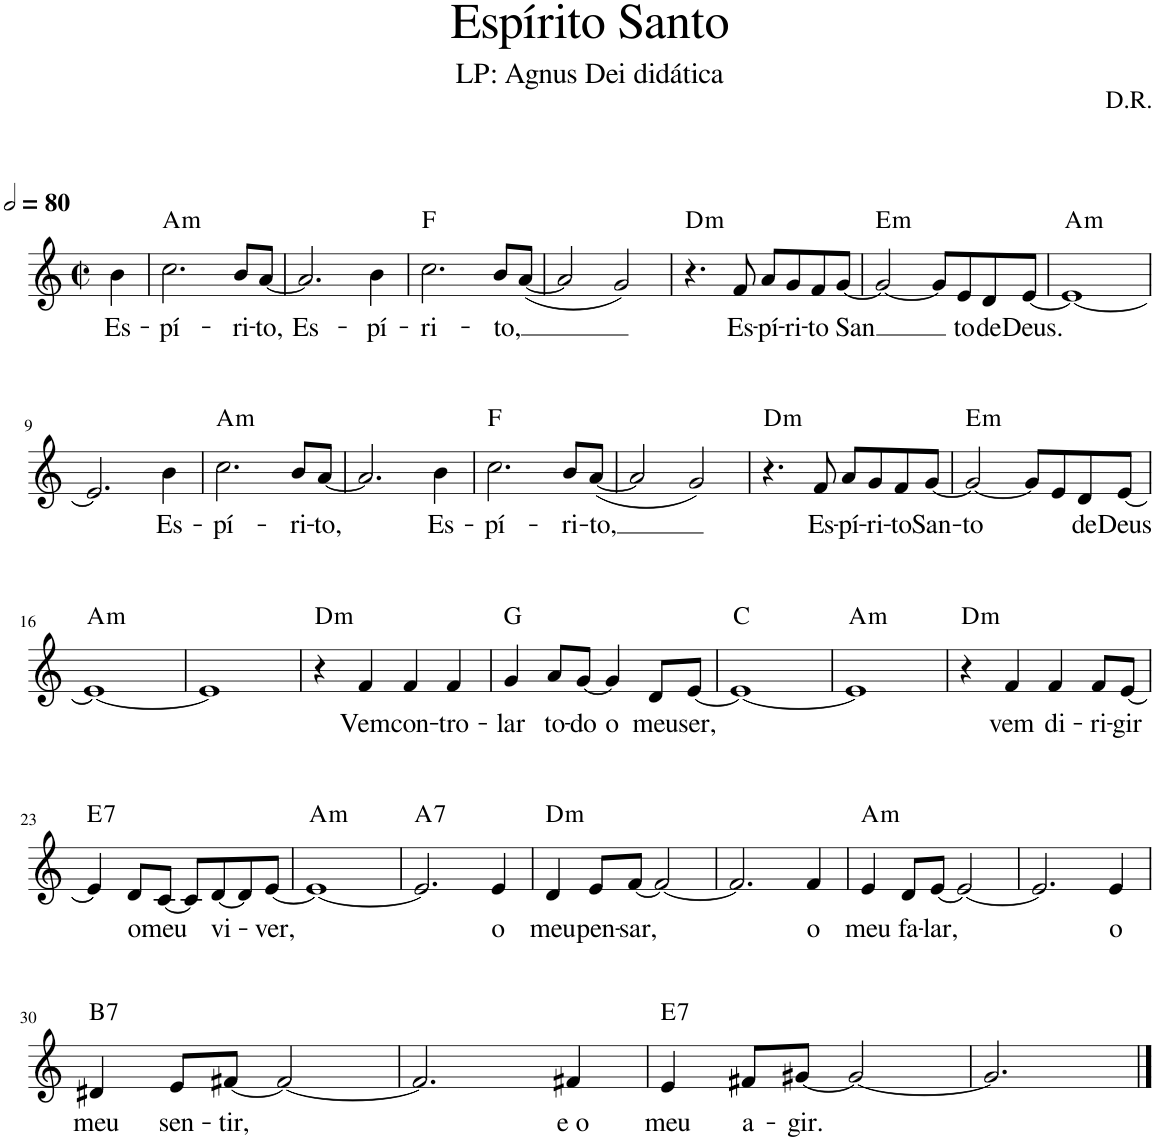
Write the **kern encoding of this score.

**kern	**text	**harte
*part1	*part1	*part1
*staff1	*staff1	*
*I"Voz	*	*
*I'Vo.	*	*
*clefG2	*	*
*k[]	*	*
*M2/2	*	*
*met(c|)	*	*
*MM160	*	*
=1	=1	=1
!	!LO:LY:b	!
4b\	Es-	.
=2	=2	=2
!	!LO:LY:b	!LO:H:kt=m
2.cc\	-pí-	A:min
!	!LO:LY:b	!
8b/L	-ri-	.
!	!LO:LY:b	!
[8a/J	-to,	.
=3	=3	=3
!	!LO:LY:b	!
2.a/]	Es-	.
!	!LO:LY:b	!
4b\	-pí-	.
=4	=4	=4
!	!LO:LY:b	!
2.cc\	-ri-	F:maj
!	!LO:LY:b	!
8b/L	-to,	.
([8a/J	.	.
=5	=5	=5
2a/]	.	.
2g/)	.	.
=6	=6	=6
!	!	!LO:H:kt=m
4.r	.	D:min
!	!LO:LY:b	!
8f/	Es-	.
!	!LO:LY:b	!
8a/L	-pí-	.
!	!LO:LY:b	!
8g/	-ri-	.
!	!LO:LY:b	!
8f/	-to	.
!	!LO:LY:b	!
[8g/J	-San	.
=7	=7	=7
!	!	!LO:H:kt=m
2g/_	.	E:min
8g/L]	.	.
!	!LO:LY:b	!
8e/	to	.
!	!LO:LY:b	!
8d/	de	.
!	!LO:LY:b	!
[8e/J	Deus.	.
=8	=8	=8
!	!	!LO:H:kt=m
1e_	.	A:min
!!LO:LB:g=z
=9	=9	=9
2.e/]	.	.
!	!LO:LY:b	!
4b\	Es-	.
=10	=10	=10
!	!LO:LY:b	!LO:H:kt=m
2.cc\	-pí-	A:min
!	!LO:LY:b	!
8b/L	-ri-	.
!	!LO:LY:b	!
[8a/J	-to,	.
=11	=11	=11
2.a/]	.	.
!	!LO:LY:b	!
4b\	Es-	.
=12	=12	=12
!	!LO:LY:b	!
2.cc\	-pí-	F:maj
!	!LO:LY:b	!
8b/L	-ri-	.
!	!LO:LY:b	!
([8a/J	-to,	.
=13	=13	=13
2a/]	.	.
2g/)	.	.
=14	=14	=14
!	!	!LO:H:kt=m
4.r	.	D:min
!	!LO:LY:b	!
8f/	Es-	.
!	!LO:LY:b	!
8a/L	-pí-	.
!	!LO:LY:b	!
8g/	-ri-	.
!	!LO:LY:b	!
8f/	-to	.
!	!LO:LY:b	!
[8g/J	San-	.
=15	=15	=15
!	!LO:LY:b	!LO:H:kt=m
2g/_	-to	E:min
8g/L]	.	.
8e/	.	.
!	!LO:LY:b	!
8d/	de	.
!	!LO:LY:b	!
[8e/J	Deus	.
!!LO:LB:g=z
=16	=16	=16
!	!	!LO:H:kt=m
1e_	.	A:min
=17	=17	=17
1e]	.	.
=18	=18	=18
!	!	!LO:H:kt=m
4r	.	D:min
!	!LO:LY:b	!
4f/	Vem	.
!	!LO:LY:b	!
4f/	con-	.
!	!LO:LY:b	!
4f/	-tro-	.
=19	=19	=19
!	!LO:LY:b	!
4g/	-lar	G:maj
!	!LO:LY:b	!
8a/L	to-	.
!	!LO:LY:b	!
[8g/J	-do	.
!	!LO:LY:b	!
4g/]	o	.
!	!LO:LY:b	!
8d/L	meu	.
!	!LO:LY:b	!
[8e/J	ser,	.
=20	=20	=20
1e_	.	C:maj
=21	=21	=21
!	!	!LO:H:kt=m
1e]	.	A:min
=22	=22	=22
!	!	!LO:H:kt=m
4r	.	D:min
!	!LO:LY:b	!
4f/	vem	.
!	!LO:LY:b	!
4f/	di-	.
!	!LO:LY:b	!
8f/L	-ri-	.
!	!LO:LY:b	!
[8e/J	-gir	.
!!LO:LB:g=z
=23	=23	=23
!	!	!LO:H:kt=7
4e/]	.	E:7
!	!LO:LY:b	!
8d/L	o	.
!	!LO:LY:b	!
[8c/J	meu	.
8c/L]	.	.
!	!LO:LY:b	!
[8d/	vi-	.
8d/]	.	.
!	!LO:LY:b	!
[8e/J	-ver,	.
=24	=24	=24
!	!	!LO:H:kt=m
1e_	.	A:min
=25	=25	=25
!	!	!LO:H:kt=7
2.e/]	.	A:7
!	!LO:LY:b	!
4e/	o	.
=26	=26	=26
!	!LO:LY:b	!LO:H:kt=m
4d/	meu	D:min
!	!LO:LY:b	!
8e/L	pen-	.
!	!LO:LY:b	!
[8f/J	-sar,	.
2f/_	.	.
=27	=27	=27
2.f/]	.	.
!	!LO:LY:b	!
4f/	o	.
=28	=28	=28
!	!LO:LY:b	!LO:H:kt=m
4e/	meu	A:min
!	!LO:LY:b	!
8d/L	fa-	.
!	!LO:LY:b	!
[8e/J	-lar,	.
2e/_	.	.
=29	=29	=29
2.e/]	.	.
!	!LO:LY:b	!
4e/	o	.
!!LO:LB:g=z
=30	=30	=30
!	!LO:LY:b	!LO:H:kt=7
4d#X/	meu	B:7
!	!LO:LY:b	!
8e/L	sen-	.
!	!LO:LY:b	!
[8f#X/J	-tir,	.
2f#/_	.	.
=31	=31	=31
2.f#/]	.	.
!	!LO:LY:b	!
4f#X/	e o	.
=32	=32	=32
!	!LO:LY:b	!LO:H:kt=7
4e/	meu	E:7
!	!LO:LY:b	!
8f#X/L	a-	.
!	!LO:LY:b	!
[8g#X/J	-gir.	.
2g#/_	.	.
=33	=33	=33
2.g#/]	.	.
==	==	==
*-	*-	*-
